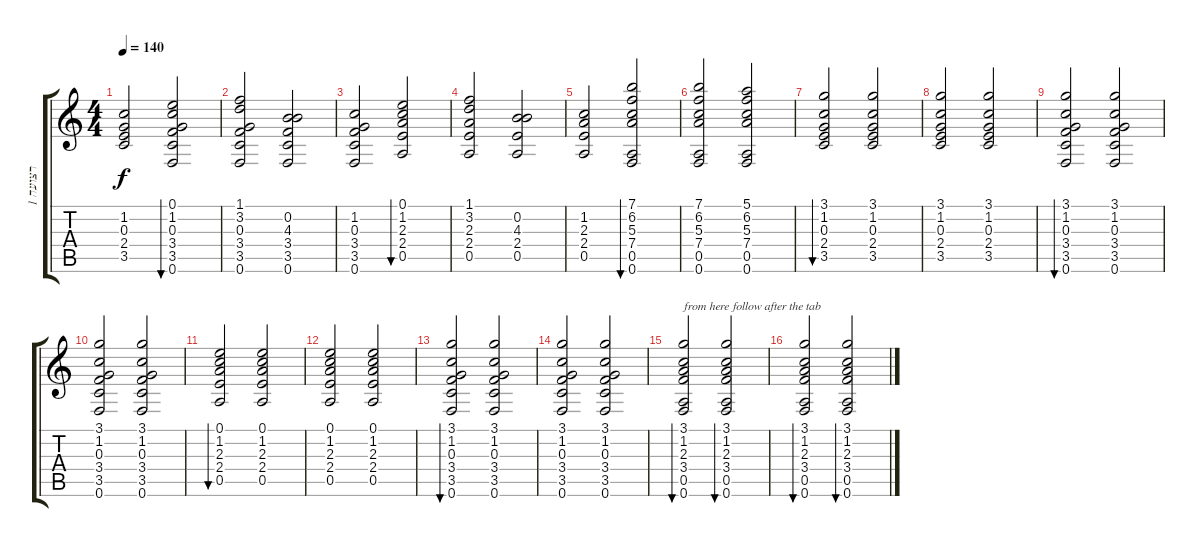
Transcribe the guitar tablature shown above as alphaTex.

\track ("רצועה 1" "רצועה 1") {instrument acousticguitarsteel}
\staff {score tabs}
\tuning (E4 B3 G3 D3 A2 F2) {hide}
\ts (4 4)
\tempo 140
\clef g2
\ks c
(1.2 0.3 2.4 3.5).2{dy f} (0.1 1.2 0.3 3.4 3.5 0.6).2{bu 480} |
(1.1 3.2 0.3 3.4 3.5 0.6).2 (0.2 4.3 3.4 3.5 0.6).2 |
(1.2 0.3 3.4 3.5 0.6).2 (0.1 1.2 2.3 2.4 0.5).2{bu 480} |
(1.1 3.2 2.3 2.4 0.5).2 (0.2 4.3 2.4 0.5).2 |
(1.2 2.3 2.4 0.5).2 (7.1 6.2 5.3 7.4 0.5 0.6).2{bu 480} |
(7.1 6.2 5.3 7.4 0.5 0.6).2 (5.1 6.2 5.3 7.4 0.5 0.6).2 |
(3.1 1.2 0.3 2.4 3.5).2{bu 480} (3.1 1.2 0.3 2.4 3.5).2 |
(3.1 1.2 0.3 2.4 3.5).2 (3.1 1.2 0.3 2.4 3.5).2 |
(3.1 1.2 0.3 3.4 3.5 0.6).2{bu 480} (3.1 1.2 0.3 3.4 3.5 0.6).2 |
(3.1 1.2 0.3 3.4 3.5 0.6).2 (3.1 1.2 0.3 3.4 3.5 0.6).2 |
(0.1 1.2 2.3 2.4 0.5).2{bu 480} (0.1 1.2 2.3 2.4 0.5).2 |
(0.1 1.2 2.3 2.4 0.5).2 (0.1 1.2 2.3 2.4 0.5).2 |
(3.1 1.2 0.3 3.4 3.5 0.6).2{bu 480} (3.1 1.2 0.3 3.4 3.5 0.6).2 |
(3.1 1.2 0.3 3.4 3.5 0.6).2 (3.1 1.2 0.3 3.4 3.5 0.6).2 |
(3.1 1.2 2.3 3.4 0.5 0.6).2{bu 240 txt "from here follow after the tab"} (3.1 1.2 2.3 3.4 0.5 0.6).2{bu 240} |
(3.1 1.2 2.3 3.4 0.5 0.6).2{bu 240} (3.1 1.2 2.3 3.4 0.5 0.6).2{bu 240}
